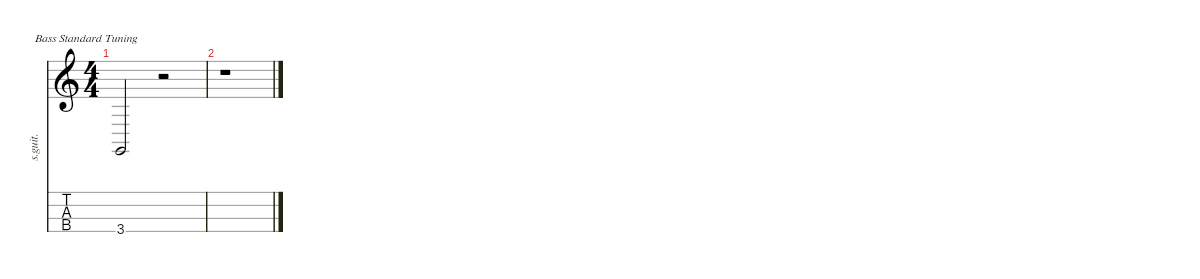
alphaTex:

\defaultSystemsLayout 4
\hideDynamics
\bracketExtendMode nobrackets
\track ("Ed King (Bass Guitar)" "s.guit.") {instrument electricbasspick}
\staff {score tabs}
\tuning (G2 D2 A1 E1)
\ts (4 4)
\beaming (8 2 2 2 2)
\tempo (75 hide)
\clef g2
\ks c
3.4{t}.2{lyrics (0 "") lyrics (1 "") lyrics (2 "") lyrics (3 "") lyrics (4 "") dy f} r.2 |
r.1
